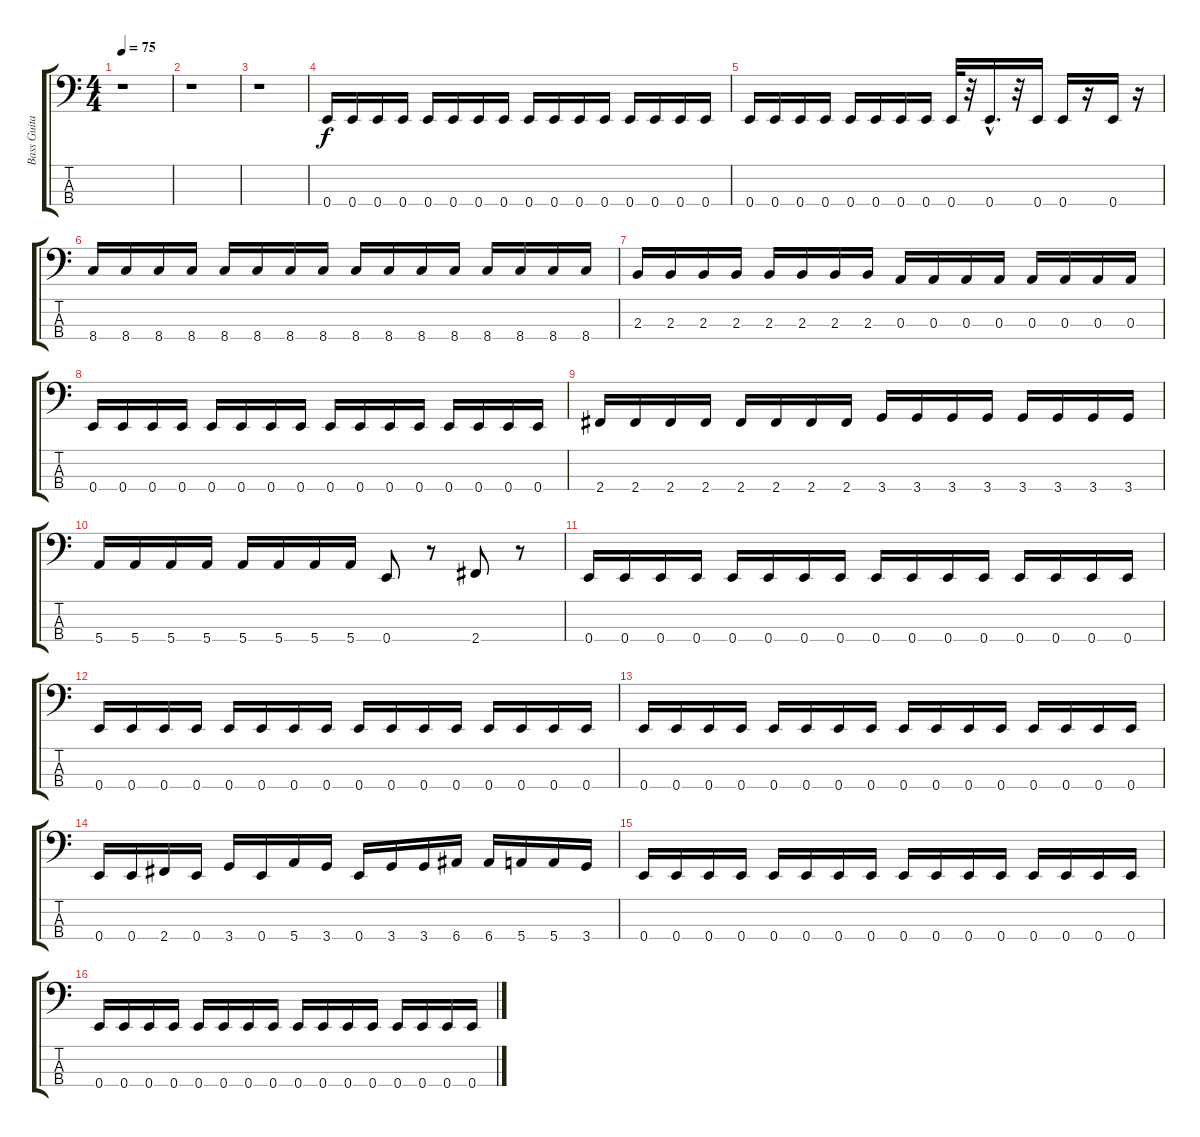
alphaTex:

\track ("Bass Guitar" "Bass Guita") {instrument slapbass1}
\staff {score tabs}
\tuning (G2 D2 A1 E1) {hide}
\ts (4 4)
\tempo 75
\clef f4
\ks c
r.1{dy f} |
r.1 |
r.1 |
0.4.16 0.4.16 0.4.16 0.4.16 0.4.16 0.4.16 0.4.16 0.4.16 0.4.16 0.4.16 0.4.16 0.4.16 0.4.16 0.4.16 0.4.16 0.4.16 |
0.4.16 0.4.16 0.4.16 0.4.16 0.4.16 0.4.16 0.4.16 0.4.16 0.4.32 r.32 0.4{hac}.16{d} r.32 0.4.16 0.4.16 r.16 0.4.16 r.16 |
8.4.16 8.4.16 8.4.16 8.4.16 8.4.16 8.4.16 8.4.16 8.4.16 8.4.16 8.4.16 8.4.16 8.4.16 8.4.16 8.4.16 8.4.16 8.4.16 |
2.3.16 2.3.16 2.3.16 2.3.16 2.3.16 2.3.16 2.3.16 2.3.16 0.3.16 0.3.16 0.3.16 0.3.16 0.3.16 0.3.16 0.3.16 0.3.16 |
0.4.16 0.4.16 0.4.16 0.4.16 0.4.16 0.4.16 0.4.16 0.4.16 0.4.16 0.4.16 0.4.16 0.4.16 0.4.16 0.4.16 0.4.16 0.4.16 |
2.4.16 2.4.16 2.4.16 2.4.16 2.4.16 2.4.16 2.4.16 2.4.16 3.4.16 3.4.16 3.4.16 3.4.16 3.4.16 3.4.16 3.4.16 3.4.16 |
5.4.16 5.4.16 5.4.16 5.4.16 5.4.16 5.4.16 5.4.16 5.4.16 0.4.8 r.8 2.4.8 r.8 |
0.4.16 0.4.16 0.4.16 0.4.16 0.4.16 0.4.16 0.4.16 0.4.16 0.4.16 0.4.16 0.4.16 0.4.16 0.4.16 0.4.16 0.4.16 0.4.16 |
0.4.16 0.4.16 0.4.16 0.4.16 0.4.16 0.4.16 0.4.16 0.4.16 0.4.16 0.4.16 0.4.16 0.4.16 0.4.16 0.4.16 0.4.16 0.4.16 |
0.4.16 0.4.16 0.4.16 0.4.16 0.4.16 0.4.16 0.4.16 0.4.16 0.4.16 0.4.16 0.4.16 0.4.16 0.4.16 0.4.16 0.4.16 0.4.16 |
0.4.16 0.4.16 2.4.16 0.4.16 3.4.16 0.4.16 5.4.16 3.4.16 0.4.16 3.4.16 3.4.16 6.4.16 6.4.16 5.4.16 5.4.16 3.4.16 |
0.4.16 0.4.16 0.4.16 0.4.16 0.4.16 0.4.16 0.4.16 0.4.16 0.4.16 0.4.16 0.4.16 0.4.16 0.4.16 0.4.16 0.4.16 0.4.16 |
0.4.16 0.4.16 0.4.16 0.4.16 0.4.16 0.4.16 0.4.16 0.4.16 0.4.16 0.4.16 0.4.16 0.4.16 0.4.16 0.4.16 0.4.16 0.4.16
